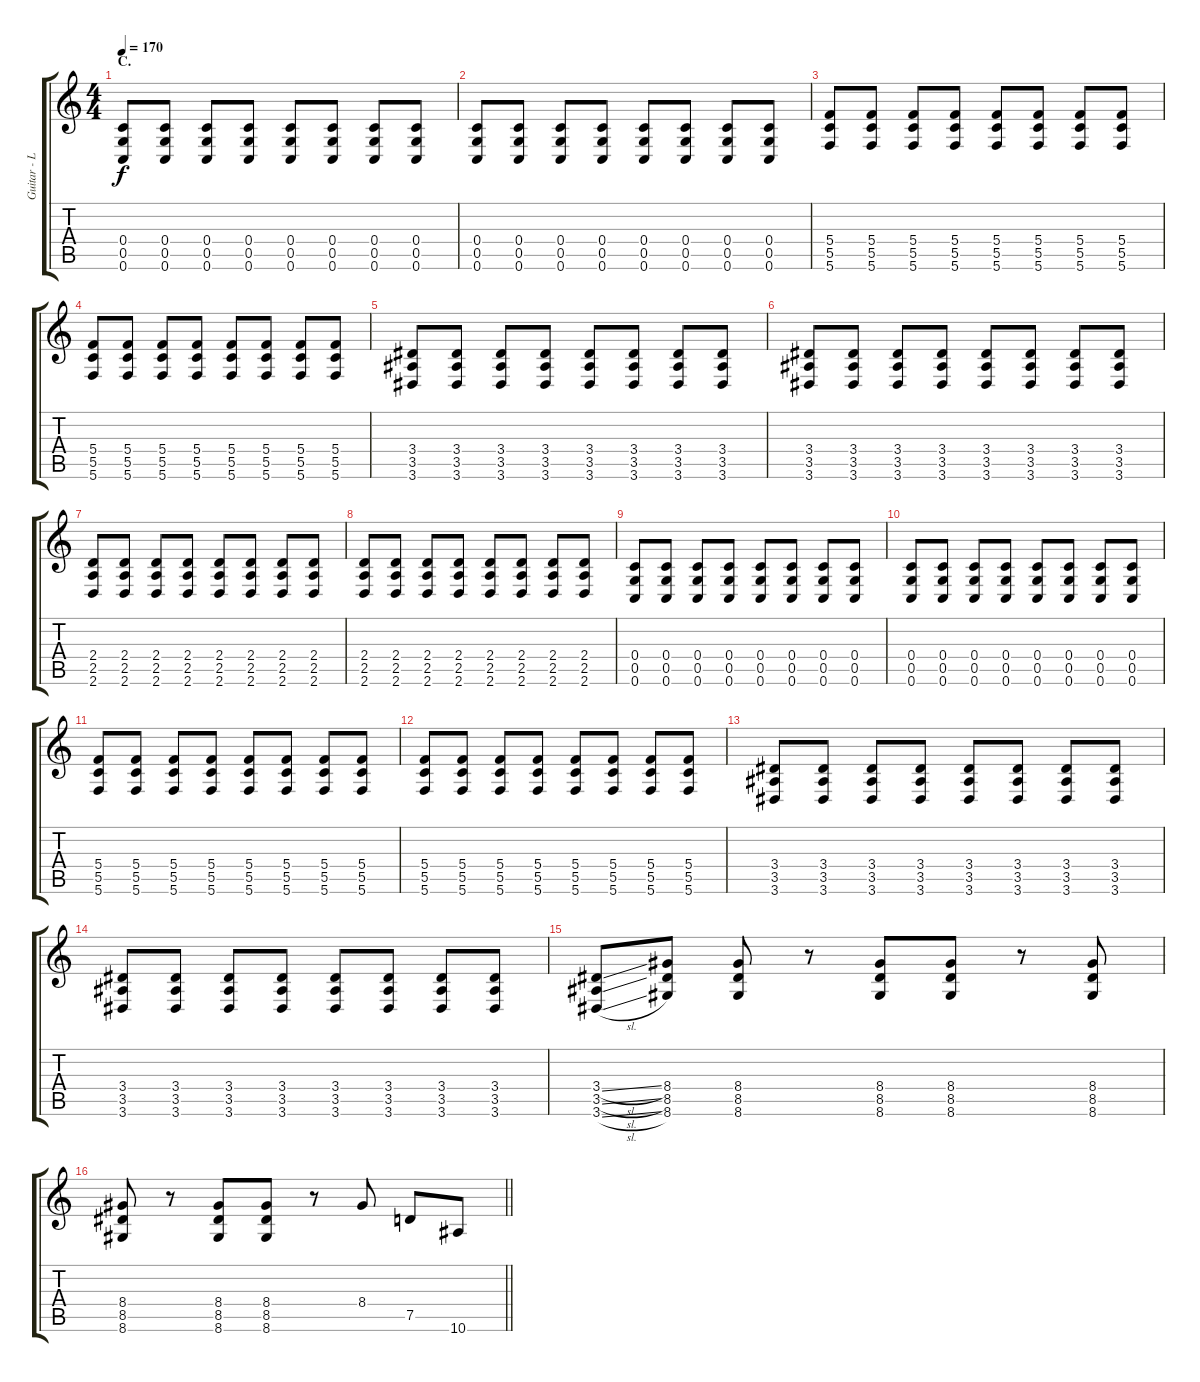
\track ("Guitar - Left" "Guitar - L") {instrument distortionguitar}
\staff {score tabs}
\tuning (D4 A3 F3 C3 G2 C2) {hide}
\ts (4 4)
\section ("" "C.")
\tempo 170
\clef g2
\ks c
(0.4 0.5 0.6).8{dy f} (0.4 0.5 0.6).8 (0.4 0.5 0.6).8 (0.4 0.5 0.6).8 (0.4 0.5 0.6).8 (0.4 0.5 0.6).8 (0.4 0.5 0.6).8 (0.4 0.5 0.6).8 |
(0.4 0.5 0.6).8 (0.4 0.5 0.6).8 (0.4 0.5 0.6).8 (0.4 0.5 0.6).8 (0.4 0.5 0.6).8 (0.4 0.5 0.6).8 (0.4 0.5 0.6).8 (0.4 0.5 0.6).8 |
(5.4 5.5 5.6).8 (5.4 5.5 5.6).8 (5.4 5.5 5.6).8 (5.4 5.5 5.6).8 (5.4 5.5 5.6).8 (5.4 5.5 5.6).8 (5.4 5.5 5.6).8 (5.4 5.5 5.6).8 |
(5.4 5.5 5.6).8 (5.4 5.5 5.6).8 (5.4 5.5 5.6).8 (5.4 5.5 5.6).8 (5.4 5.5 5.6).8 (5.4 5.5 5.6).8 (5.4 5.5 5.6).8 (5.4 5.5 5.6).8 |
(3.4 3.5 3.6).8 (3.4 3.5 3.6).8 (3.4 3.5 3.6).8 (3.4 3.5 3.6).8 (3.4 3.5 3.6).8 (3.4 3.5 3.6).8 (3.4 3.5 3.6).8 (3.4 3.5 3.6).8 |
(3.4 3.5 3.6).8 (3.4 3.5 3.6).8 (3.4 3.5 3.6).8 (3.4 3.5 3.6).8 (3.4 3.5 3.6).8 (3.4 3.5 3.6).8 (3.4 3.5 3.6).8 (3.4 3.5 3.6).8 |
(2.4 2.5 2.6).8 (2.4 2.5 2.6).8 (2.4 2.5 2.6).8 (2.4 2.5 2.6).8 (2.4 2.5 2.6).8 (2.4 2.5 2.6).8 (2.4 2.5 2.6).8 (2.4 2.5 2.6).8 |
(2.4 2.5 2.6).8 (2.4 2.5 2.6).8 (2.4 2.5 2.6).8 (2.4 2.5 2.6).8 (2.4 2.5 2.6).8 (2.4 2.5 2.6).8 (2.4 2.5 2.6).8 (2.4 2.5 2.6).8 |
(0.4 0.5 0.6).8 (0.4 0.5 0.6).8 (0.4 0.5 0.6).8 (0.4 0.5 0.6).8 (0.4 0.5 0.6).8 (0.4 0.5 0.6).8 (0.4 0.5 0.6).8 (0.4 0.5 0.6).8 |
(0.4 0.5 0.6).8 (0.4 0.5 0.6).8 (0.4 0.5 0.6).8 (0.4 0.5 0.6).8 (0.4 0.5 0.6).8 (0.4 0.5 0.6).8 (0.4 0.5 0.6).8 (0.4 0.5 0.6).8 |
(5.4 5.5 5.6).8 (5.4 5.5 5.6).8 (5.4 5.5 5.6).8 (5.4 5.5 5.6).8 (5.4 5.5 5.6).8 (5.4 5.5 5.6).8 (5.4 5.5 5.6).8 (5.4 5.5 5.6).8 |
(5.4 5.5 5.6).8 (5.4 5.5 5.6).8 (5.4 5.5 5.6).8 (5.4 5.5 5.6).8 (5.4 5.5 5.6).8 (5.4 5.5 5.6).8 (5.4 5.5 5.6).8 (5.4 5.5 5.6).8 |
(3.4 3.5 3.6).8 (3.4 3.5 3.6).8 (3.4 3.5 3.6).8 (3.4 3.5 3.6).8 (3.4 3.5 3.6).8 (3.4 3.5 3.6).8 (3.4 3.5 3.6).8 (3.4 3.5 3.6).8 |
(3.4 3.5 3.6).8 (3.4 3.5 3.6).8 (3.4 3.5 3.6).8 (3.4 3.5 3.6).8 (3.4 3.5 3.6).8 (3.4 3.5 3.6).8 (3.4 3.5 3.6).8 (3.4 3.5 3.6).8 |
(3.4{sl} 3.5{sl} 3.6{sl}).8 (8.4 8.5 8.6).8 (8.4 8.5 8.6).8 r.8 (8.4 8.5 8.6).8 (8.4 8.5 8.6).8 r.8 (8.4 8.5 8.6).8 |
\barLineRight lightlight
(8.4 8.5 8.6).8 r.8 (8.4 8.5 8.6).8 (8.4 8.5 8.6).8 r.8 8.4.8 7.5.8 10.6.8
